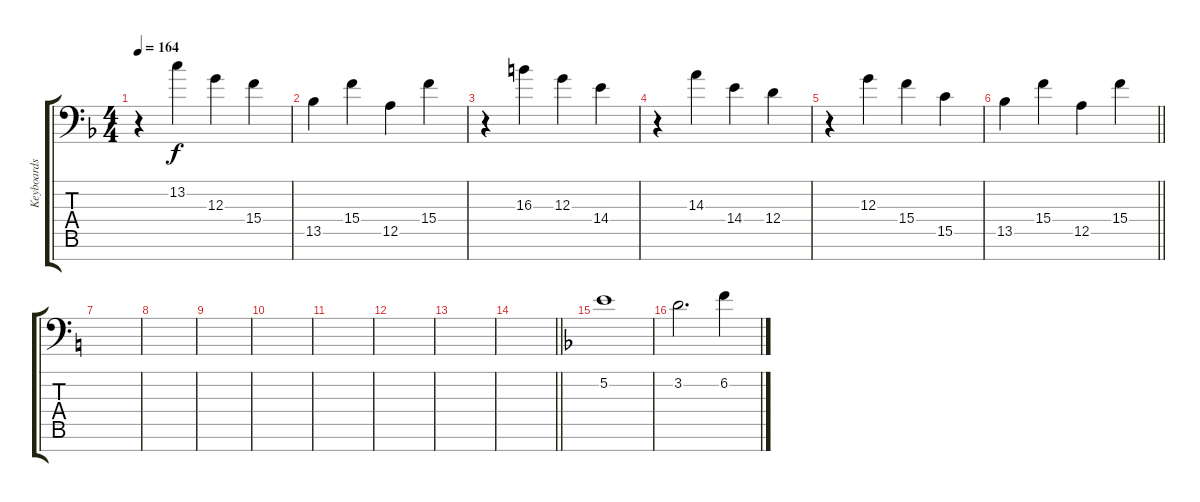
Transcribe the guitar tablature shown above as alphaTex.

\track ("Keyboards 2" "Keyboards ") {instrument stringensemble1}
\staff {score tabs}
\tuning (E4 B3 G3 D3 A2 E2 A1) {hide}
\ts (4 4)
\tempo 164
\clef f4
\ks f
r.4{dy f} 13.2.4 12.3.4 15.4.4 |
13.5.4 15.4.4 12.5.4 15.4.4 |
r.4 16.3.4 12.3.4 14.4.4 |
r.4 14.3.4 14.4.4 12.4.4 |
r.4 12.3.4 15.4.4 15.5.4 |
\barLineRight lightlight
13.5.4 15.4.4 12.5.4 15.4.4 |
\ks c
|
|
|
|
|
|
|
\barLineRight lightlight
|
\ks f
5.2.1{volume 10 instrument stringensemble1} |
3.2.2{d} 6.2.4
